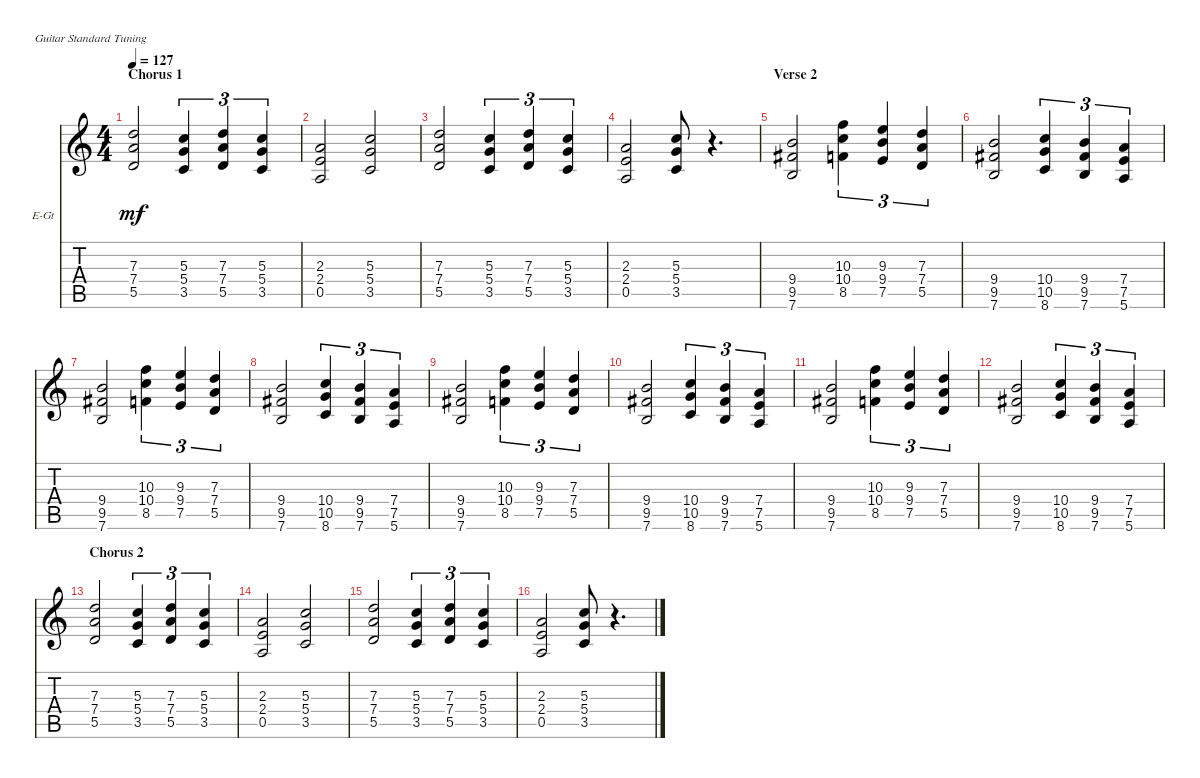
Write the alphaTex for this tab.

\bracketExtendMode nobrackets
\firstSystemTrackNameOrientation horizontal
\otherSystemsTrackNameOrientation horizontal
\track ("Stone Gossard" "E-Gt") {instrument distortionguitar}
\staff {score tabs}
\tuning (E4 B3 G3 D3 A2 E2)
\ts (4 4)
\section ("" "Chorus 1")
\tempo 127
\clef g2
\ks c
(5.5 7.4 7.3).2{dy mf} (3.5 5.4 5.3).4{tu (3 2)} (5.5 7.4 7.3).4{tu (3 2)} (3.5 5.4 5.3).4{tu (3 2)} |
(0.5 2.4 2.3).2 (3.5 5.4 5.3).2 |
(5.5 7.4 7.3).2 (3.5 5.4 5.3).4{tu (3 2)} (5.5 7.4 7.3).4{tu (3 2)} (3.5 5.4 5.3).4{tu (3 2)} |
(0.5 2.4 2.3).2 (3.5 5.4 5.3).8 r.4{d} |
\section ("" "Verse 2")
(9.4 9.5 7.6).2 (8.5 10.4 10.3).4{tu (3 2)} (9.4 9.3 7.5).4{tu (3 2)} (5.5 7.4 7.3).4{tu (3 2)} |
(9.4 9.5 7.6).2 (8.6 10.5 10.4).4{tu (3 2)} (7.6 9.4 9.5).4{tu (3 2)} (5.6 7.5 7.4).4{tu (3 2)} |
(9.4 9.5 7.6).2 (8.5 10.4 10.3).4{tu (3 2)} (9.4 9.3 7.5).4{tu (3 2)} (5.5 7.4 7.3).4{tu (3 2)} |
(9.4 9.5 7.6).2 (8.6 10.5 10.4).4{tu (3 2)} (7.6 9.4 9.5).4{tu (3 2)} (5.6 7.5 7.4).4{tu (3 2)} |
(9.4 9.5 7.6).2 (8.5 10.4 10.3).4{tu (3 2)} (9.4 9.3 7.5).4{tu (3 2)} (5.5 7.4 7.3).4{tu (3 2)} |
(9.4 9.5 7.6).2 (8.6 10.5 10.4).4{tu (3 2)} (7.6 9.4 9.5).4{tu (3 2)} (5.6 7.5 7.4).4{tu (3 2)} |
(9.4 9.5 7.6).2 (8.5 10.4 10.3).4{tu (3 2)} (9.4 9.3 7.5).4{tu (3 2)} (5.5 7.4 7.3).4{tu (3 2)} |
(9.4 9.5 7.6).2 (8.6 10.5 10.4).4{tu (3 2)} (7.6 9.4 9.5).4{tu (3 2)} (5.6 7.5 7.4).4{tu (3 2)} |
\section ("" "Chorus 2")
(5.5 7.4 7.3).2 (3.5 5.4 5.3).4{tu (3 2)} (5.5 7.4 7.3).4{tu (3 2)} (3.5 5.4 5.3).4{tu (3 2)} |
(0.5 2.4 2.3).2 (3.5 5.4 5.3).2 |
(5.5 7.4 7.3).2 (3.5 5.4 5.3).4{tu (3 2)} (5.5 7.4 7.3).4{tu (3 2)} (3.5 5.4 5.3).4{tu (3 2)} |
(0.5 2.4 2.3).2 (3.5 5.4 5.3).8 r.4{d}
